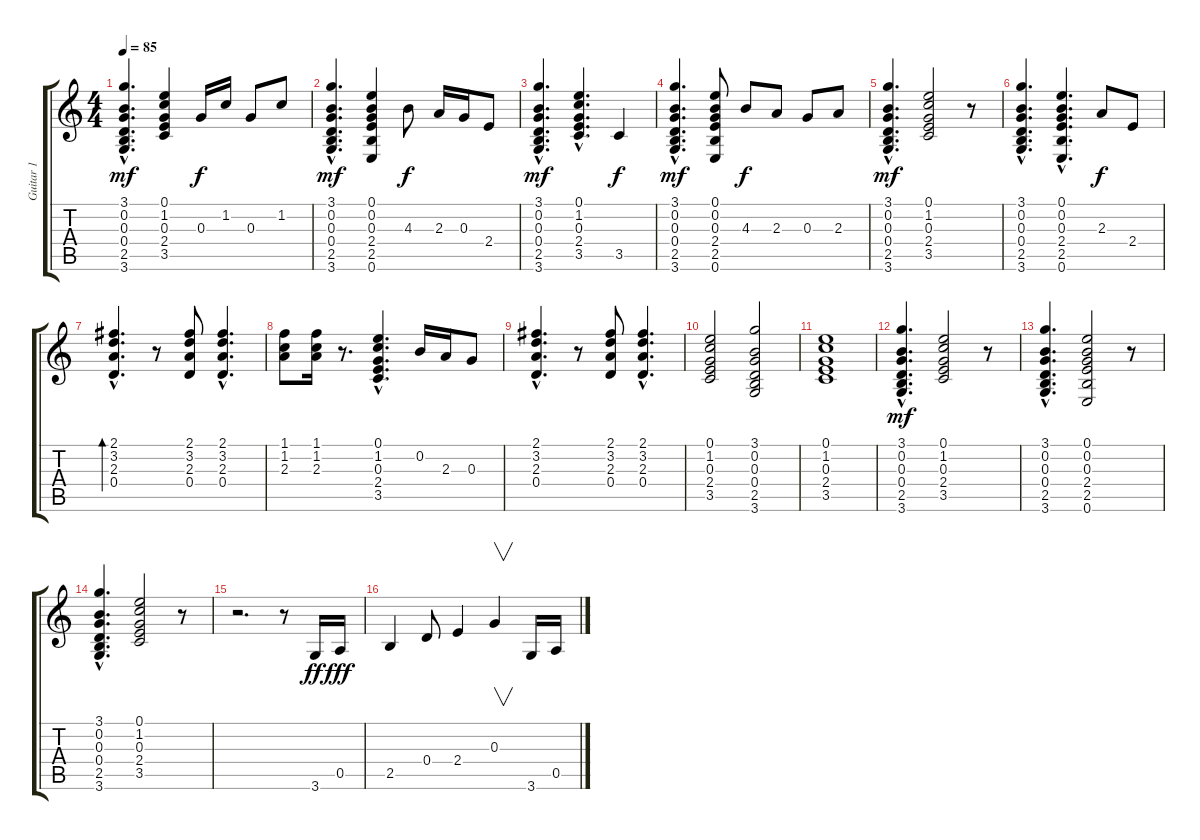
\track ("Guitar 1" "Guitar 1") {instrument electricguitarclean}
\staff {score tabs}
\tuning (E4 B3 G3 D3 A2 E2) {hide}
\ts (4 4)
\tempo 85
\clef g2
\ks c
(3.1{hac} 0.2{hac} 0.3{hac} 0.4{hac} 2.5{hac} 3.6{hac}).4{d dy mf} (0.1 1.2 0.3 2.4 3.5).4 0.3.16{dy f} 1.2.16 0.3.8 1.2.8 |
(3.1{hac} 0.2{hac} 0.3{hac} 0.4{hac} 2.5{hac} 3.6{hac}).4{d dy mf} (0.1 0.2 0.3 2.4 2.5 0.6).4 4.3.8{dy f} 2.3.16 0.3.16 2.4.8 |
(3.1{hac} 0.2{hac} 0.3{hac} 0.4{hac} 2.5{hac} 3.6{hac}).4{d dy mf} (0.1{hac} 1.2{hac} 0.3{hac} 2.4{hac} 3.5{hac}).4{d} 3.5.4{dy f} |
(3.1{hac} 0.2{hac} 0.3{hac} 0.4{hac} 2.5{hac} 3.6{hac}).4{d dy mf} (0.1 0.2 0.3 2.4 2.5 0.6).8 4.3.8{dy f} 2.3.8 0.3.8 2.3.8 |
(3.1{hac} 0.2{hac} 0.3{hac} 0.4{hac} 2.5{hac} 3.6{hac}).4{d dy mf} (0.1 1.2 0.3 2.4 3.5).2 r.8 |
(3.1{hac} 0.2{hac} 0.3{hac} 0.4{hac} 2.5{hac} 3.6{hac}).4{d} (0.1{hac} 0.2{hac} 0.3{hac} 2.4{hac} 2.5{hac} 0.6{hac}).4{d} 2.3.8{dy f} 2.4.8 |
(2.1{hac} 3.2{hac} 2.3{hac} 0.4{hac}).4{d bd 120} r.8 (2.1 3.2 2.3 0.4).8 (2.1{hac} 3.2{hac} 2.3{hac} 0.4{hac}).4{d} |
(1.1 1.2 2.3).8 (1.1 1.2 2.3).16 r.8{d} (0.1{hac} 1.2{hac} 0.3{hac} 2.4{hac} 3.5{hac}).4{d} 0.2.16 2.3.16 0.3.8 |
(2.1{hac} 3.2{hac} 2.3{hac} 0.4{hac}).4{d} r.8 (2.1 3.2 2.3 0.4).8 (2.1{hac} 3.2{hac} 2.3{hac} 0.4{hac}).4{d} |
(0.1 1.2 0.3 2.4 3.5).2 (3.1 0.2 0.3 0.4 2.5 3.6).2 |
(0.1 1.2 0.3 2.4 3.5).1 |
(3.1{hac} 0.2{hac} 0.3{hac} 0.4{hac} 2.5{hac} 3.6{hac}).4{d dy mf} (0.1 1.2 0.3 2.4 3.5).2 r.8 |
(3.1{hac} 0.2{hac} 0.3{hac} 0.4{hac} 2.5{hac} 3.6{hac}).4{d} (0.1 0.2 0.3 2.4 2.5 0.6).2 r.8 |
(3.1{hac} 0.2{hac} 0.3{hac} 0.4{hac} 2.5{hac} 3.6{hac}).4{d} (0.1 1.2 0.3 2.4 3.5).2 r.8 |
r.2{d volume 16 instrument overdrivenguitar} r.8 3.6.16{dy ff} 0.5.16{dy fff} |
2.5.4 0.4.8 2.4.4 0.3.4{v} 3.6.16 0.5.16
